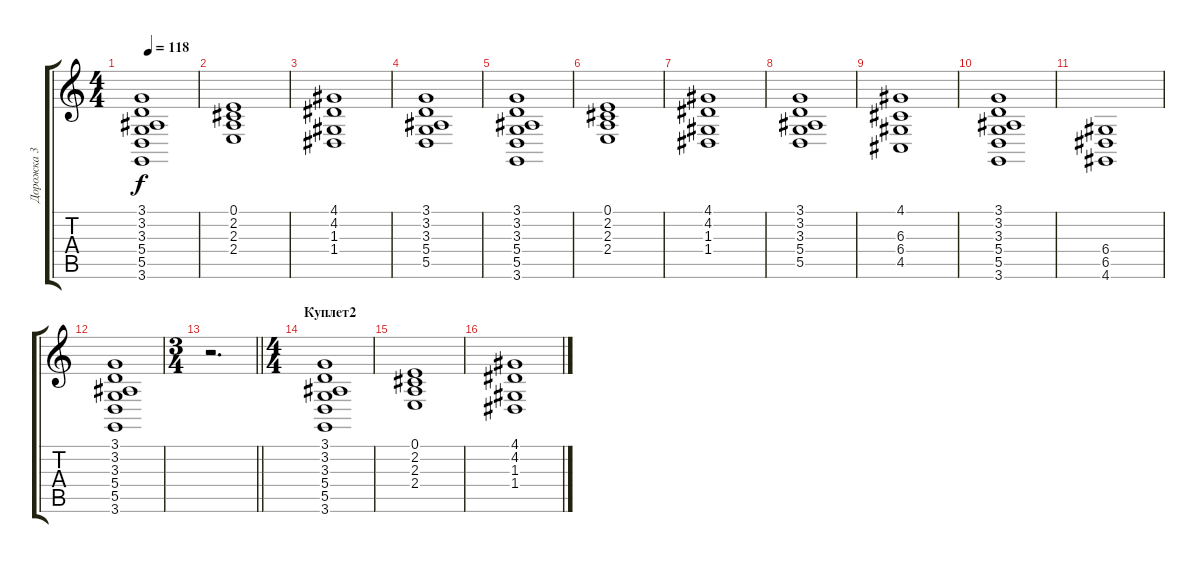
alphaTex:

\track ("Дорожка 3" "Дорожка 3") {instrument pad2warm}
\staff {score tabs}
\tuning (E4 B3 G3 D3 A2 E2) {hide}
\ts (4 4)
\tempo 118
\clef g2
\ks c
(3.1 3.2 3.3 5.4 5.5 3.6).1{dy f} |
(0.1 2.2 2.3 2.4).1 |
(4.1 4.2 1.3 1.4).1 |
(3.1 3.2 3.3 5.4 5.5).1 |
(3.1 3.2 3.3 5.4 5.5 3.6).1 |
(0.1 2.2 2.3 2.4).1 |
(4.1 4.2 1.3 1.4).1 |
(3.1 3.2 3.3 5.4 5.5).1 |
(4.1 6.3 6.4 4.5).1 |
(3.1 3.2 3.3 5.4 5.5 3.6).1 |
(6.4 6.5 4.6).1 |
(3.1 3.2 3.3 5.4 5.5 3.6).1 |
\ts (3 4)
\barLineRight lightlight
r.2{d} |
\ts (4 4)
\section ("" "Куплет2")
(3.1 3.2 3.3 5.4 5.5 3.6).1 |
(0.1 2.2 2.3 2.4).1 |
(4.1 4.2 1.3 1.4).1
